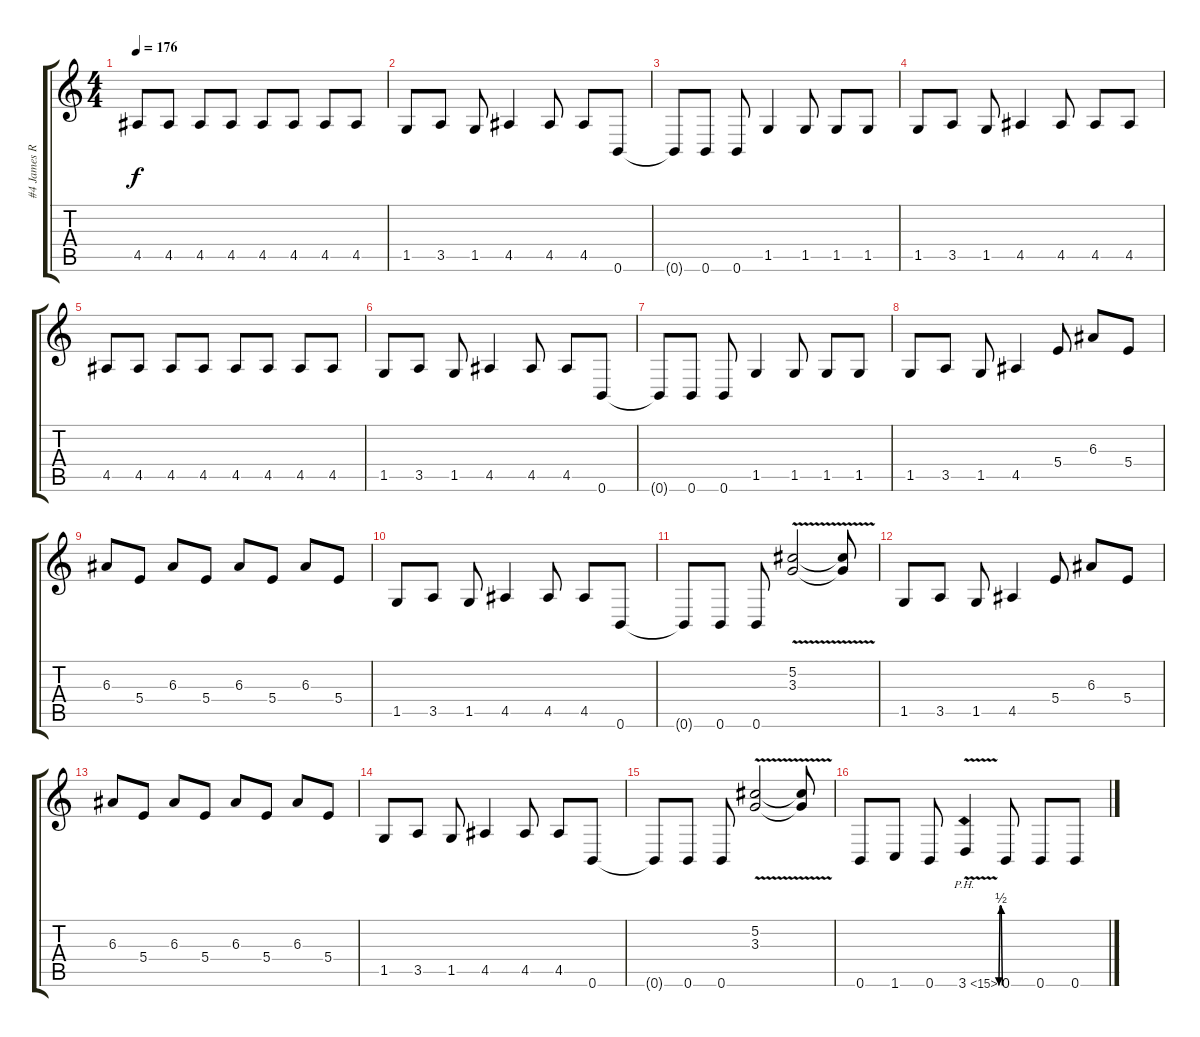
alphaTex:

\track ("#4 James Root - 1nd Guitar (rythm) " "#4 James R") {instrument distortionguitar}
\staff {score tabs}
\tuning (Db4 Ab3 E3 B2 Gb2 B1) {hide}
\ts (4 4)
\tempo 176
\clef g2
\ks c
4.5.8{dy f} 4.5.8 4.5.8 4.5.8 4.5.8 4.5.8 4.5.8 4.5.8 |
1.5.8 3.5.8 1.5.8 4.5.4 4.5.8 4.5.8 0.6.8 |
0.6{t}.8 0.6.8 0.6.8 1.5.4 1.5.8 1.5.8 1.5.8 |
1.5.8 3.5.8 1.5.8 4.5.4 4.5.8 4.5.8 4.5.8 |
4.5.8 4.5.8 4.5.8 4.5.8 4.5.8 4.5.8 4.5.8 4.5.8 |
1.5.8 3.5.8 1.5.8 4.5.4 4.5.8 4.5.8 0.6.8 |
0.6{t}.8 0.6.8 0.6.8 1.5.4 1.5.8 1.5.8 1.5.8 |
1.5.8 3.5.8 1.5.8 4.5.4 5.4.8 6.3.8 5.4.8 |
6.3.8 5.4.8 6.3.8 5.4.8 6.3.8 5.4.8 6.3.8 5.4.8 |
1.5.8 3.5.8 1.5.8 4.5.4 4.5.8 4.5.8 0.6.8 |
0.6{t}.8 0.6.8 0.6.8 (5.2{v} 3.3{v}).2 (5.2{t} 3.3{t}).8 |
1.5.8 3.5.8 1.5.8 4.5.4 5.4.8 6.3.8 5.4.8 |
6.3.8 5.4.8 6.3.8 5.4.8 6.3.8 5.4.8 6.3.8 5.4.8 |
1.5.8 3.5.8 1.5.8 4.5.4 4.5.8 4.5.8 0.6.8 |
0.6{t}.8 0.6.8 0.6.8 (5.2{v} 3.3{v}).2 (5.2{t} 3.3{t}).8 |
0.6.8 1.6.8 0.6.8 3.6{be (custom 0 0 15 2 30 2 45 0 60 0) ph 12 v}.4 0.6.8 0.6.8 0.6.8
